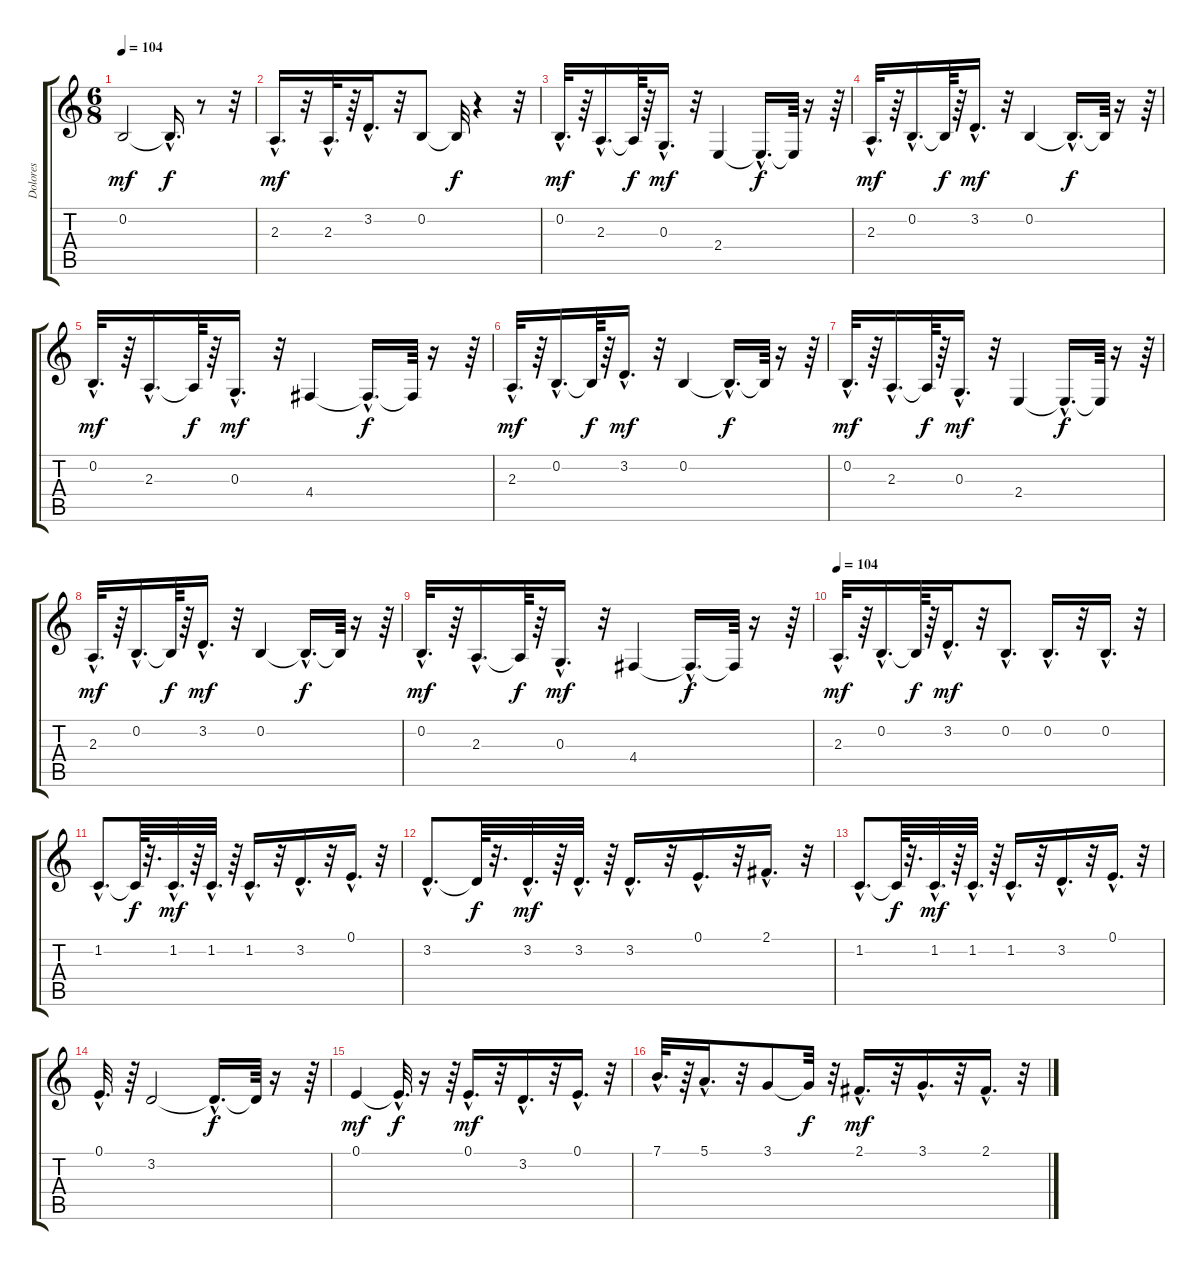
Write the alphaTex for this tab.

\track ("Dolores" "Dolores") {instrument panflute}
\staff {score tabs}
\tuning (E4 B3 G3 D3 A2 E2) {hide}
\ts (6 8)
\tempo 104
\clef g2
\ks c
0.2.2{dy mf} 0.2{hac t}.16{d dy f} r.8 r.32 |
2.3{hac}.16{d dy mf} r.32 2.3{hac}.32{d} r.64 3.2{hac}.16{d} r.32 0.2.8 0.2{t}.32{dy f} r.4 r.32 |
0.2{hac}.32{d dy mf} r.64 2.3{hac}.16{d} 2.3{t}.64{dy f} r.64 0.3{hac}.16{d dy mf} r.32 2.4.4 2.4{hac t}.16{d dy f} 2.4{t}.64 r.16 r.64 |
2.3{hac}.32{d dy mf} r.64 0.2{hac}.16{d} 0.2{t}.64{dy f} r.64 3.2{hac}.16{d dy mf} r.32 0.2.4 0.2{hac t}.16{d dy f} 0.2{t}.64 r.16 r.64 |
0.2{hac}.32{d dy mf} r.64 2.3{hac}.16{d} 2.3{t}.64{dy f} r.64 0.3{hac}.16{d dy mf} r.32 4.4.4 4.4{hac t}.16{d dy f} 4.4{t}.64 r.16 r.64 |
2.3{hac}.32{d dy mf} r.64 0.2{hac}.16{d} 0.2{t}.64{dy f} r.64 3.2{hac}.16{d dy mf} r.32 0.2.4 0.2{hac t}.16{d dy f} 0.2{t}.64 r.16 r.64 |
0.2{hac}.32{d dy mf} r.64 2.3{hac}.16{d} 2.3{t}.64{dy f} r.64 0.3{hac}.16{d dy mf} r.32 2.4.4 2.4{hac t}.16{d dy f} 2.4{t}.64 r.16 r.64 |
2.3{hac}.32{d dy mf} r.64 0.2{hac}.16{d} 0.2{t}.64{dy f} r.64 3.2{hac}.16{d dy mf} r.32 0.2.4 0.2{hac t}.16{d dy f} 0.2{t}.64 r.16 r.64 |
0.2{hac}.32{d dy mf} r.64 2.3{hac}.16{d} 2.3{t}.64{dy f} r.64 0.3{hac}.16{d dy mf} r.32 4.4.4 4.4{hac t}.16{d dy f} 4.4{t}.64 r.16 r.64 |
\tempo 104
2.3{hac}.32{d dy mf} r.64 0.2{hac}.16{d} 0.2{t}.64{dy f} r.64 3.2{hac}.16{d dy mf} r.32 0.2{hac}.8{d} 0.2{hac}.16{d} r.32 0.2{hac}.16{d} r.32 |
1.2{hac}.8{d} 1.2{t}.64{dy f} r.32{d} 1.2{hac}.32{d dy mf} r.64 1.2{hac}.32{d} r.64 1.2{hac}.16{d} r.32 3.2{hac}.16{d} r.32 0.1{hac}.16{d} r.32 |
3.2{hac}.8{d} 3.2{t}.64{dy f} r.32{d} 3.2{hac}.32{d dy mf} r.64 3.2{hac}.32{d} r.64 3.2{hac}.16{d} r.32 0.1{hac}.16{d} r.32 2.1{hac}.16{d} r.32 |
1.2{hac}.8{d} 1.2{t}.64{dy f} r.32{d} 1.2{hac}.32{d dy mf} r.64 1.2{hac}.32{d} r.64 1.2{hac}.16{d} r.32 3.2{hac}.16{d} r.32 0.1{hac}.16{d} r.32 |
0.1{hac}.32{d} r.64 3.2.2 3.2{hac t}.16{d dy f} 3.2{t}.64 r.16 r.64 |
0.1.4{dy mf} 0.1{hac t}.32{d dy f} r.16 r.64 0.1{hac}.16{d dy mf} r.32 3.2{hac}.16{d} r.32 0.1{hac}.16{d} r.32 |
7.1{hac}.32{d} r.64 5.1{hac}.16{d} r.32 3.1.8 3.1{t}.32{dy f} r.32 2.1{hac}.16{d dy mf} r.32 3.1{hac}.16{d} r.32 2.1{hac}.16{d} r.32
